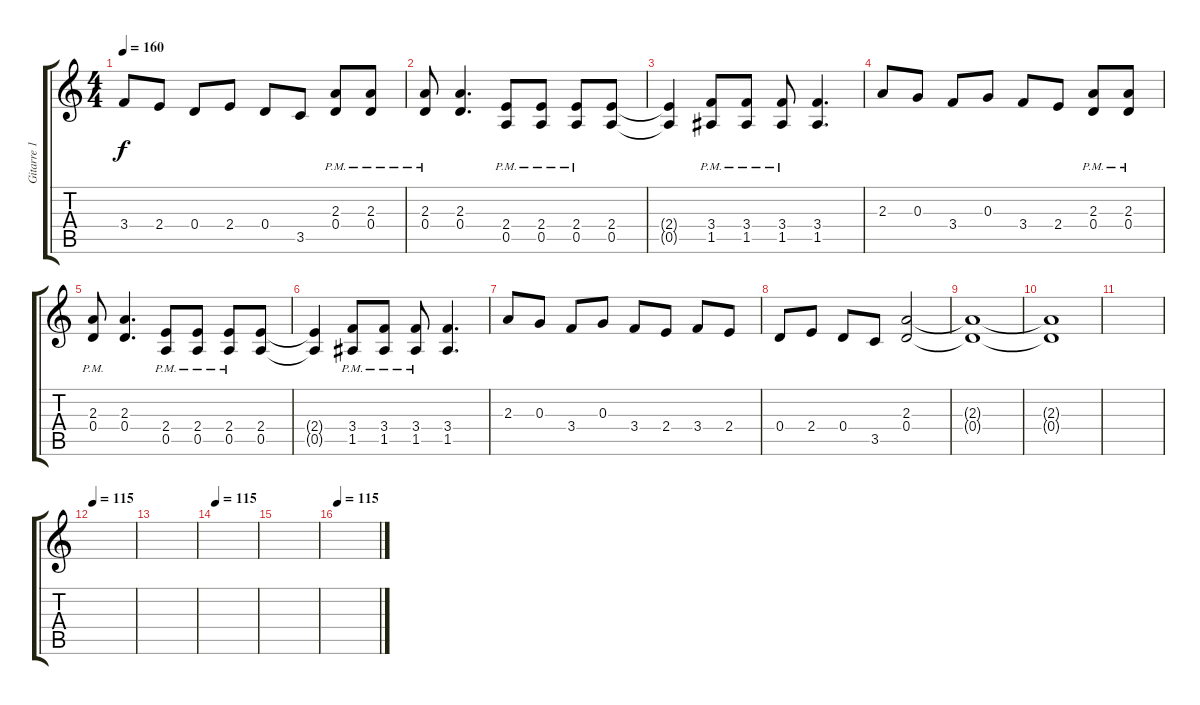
\track ("Gitarre 1" "Gitarre 1") {instrument distortionguitar}
\staff {score tabs}
\tuning (E4 B3 G3 D3 A2 E2) {hide}
\ts (4 4)
\tempo 160
\clef g2
\ks c
3.4.8{dy f} 2.4.8 0.4.8 2.4.8 0.4.8 3.5.8 (2.3{pm} 0.4{pm}).8 (2.3{pm} 0.4{pm}).8 |
(2.3{pm} 0.4{pm}).8 (2.3 0.4).4{d} (2.4{pm} 0.5{pm}).8 (2.4{pm} 0.5{pm}).8 (2.4{pm} 0.5{pm}).8 (2.4 0.5).8 |
(2.4{t} 0.5{t}).4 (3.4{pm} 1.5{pm}).8 (3.4{pm} 1.5{pm}).8 (3.4{pm} 1.5{pm}).8 (3.4 1.5).4{d} |
2.3.8 0.3.8 3.4.8 0.3.8 3.4.8 2.4.8 (2.3{pm} 0.4{pm}).8 (2.3{pm} 0.4{pm}).8 |
(2.3{pm} 0.4).8 (2.3 0.4).4{d} (2.4 0.5{pm}).8 (2.4 0.5{pm}).8 (2.4 0.5{pm}).8 (2.4 0.5).8 |
(2.4{t} 0.5{t}).4 (3.4{pm} 1.5{pm}).8 (3.4{pm} 1.5{pm}).8 (3.4{pm} 1.5{pm}).8 (3.4 1.5).4{d} |
2.3.8 0.3.8 3.4.8 0.3.8 3.4.8 2.4.8 3.4.8 2.4.8 |
0.4.8 2.4.8 0.4.8 3.5.8 (2.3 0.4).2 |
(2.3{t} 0.4{t}).1 |
(2.3{t} 0.4{t}).1 |
|
\tempo 115
|
|
\tempo 115
|
|
\tempo 115
